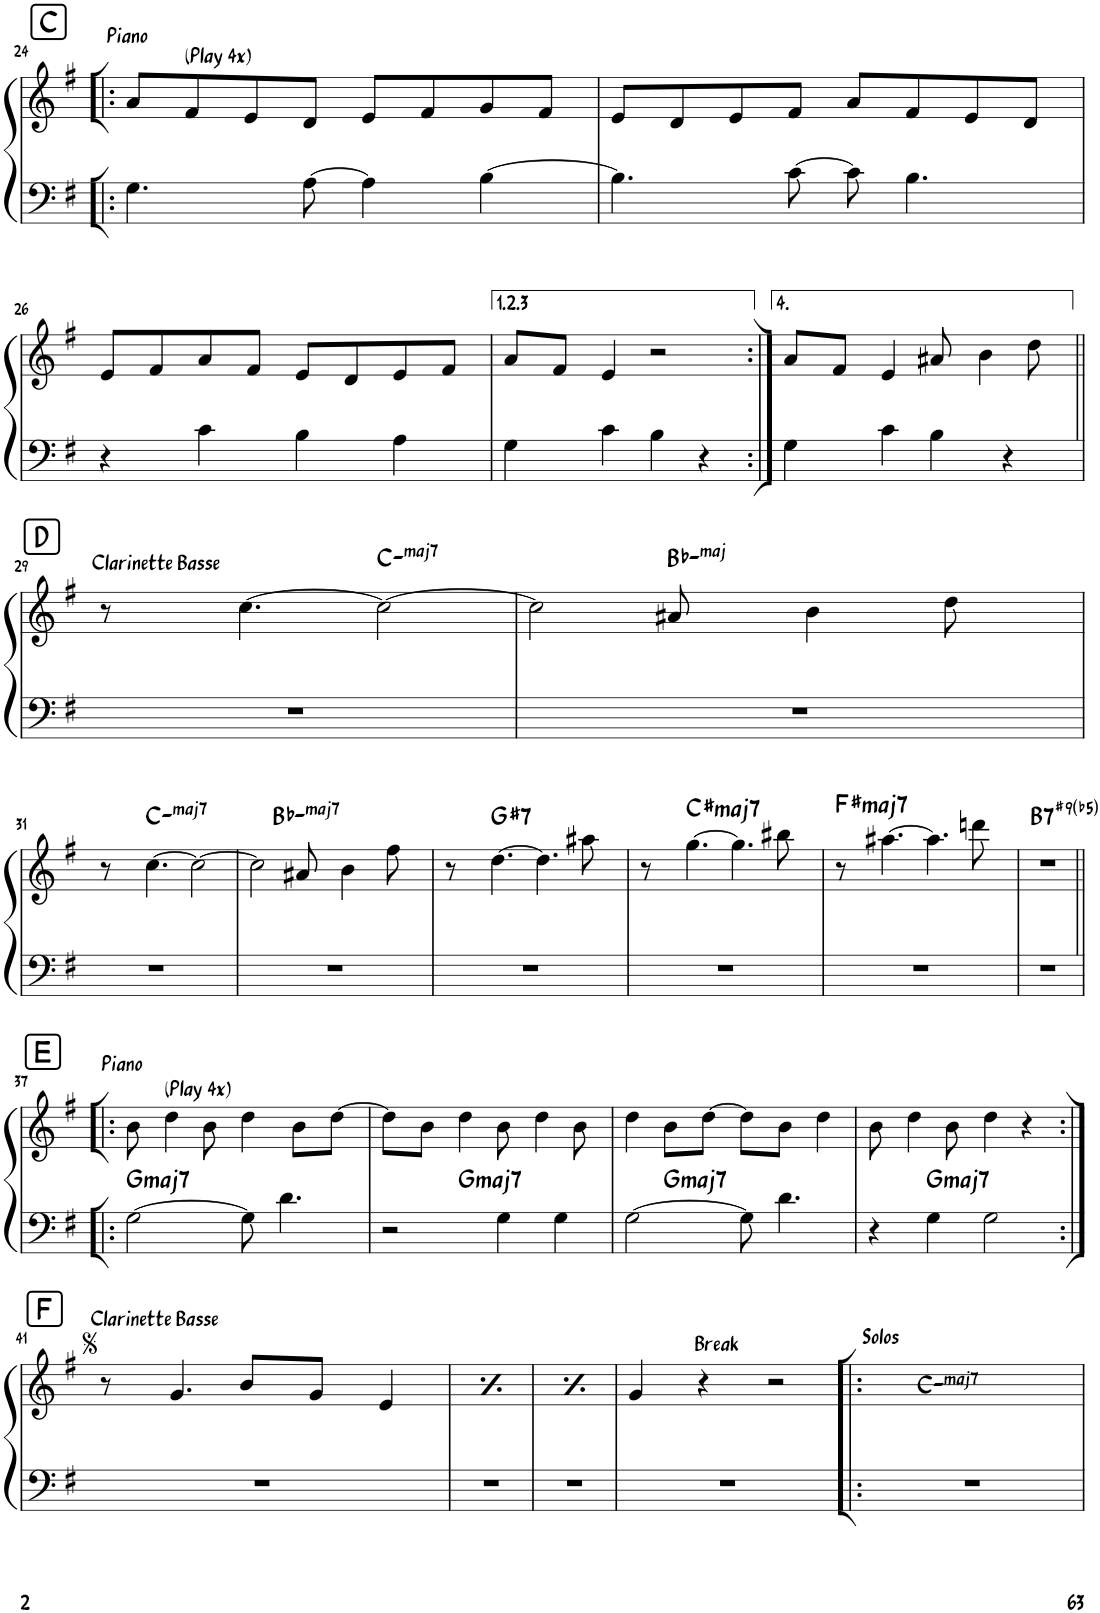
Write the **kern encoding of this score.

**kern	**kern	**harte
*part1	*part1	*part1
*staff2	*staff1	*
*I"Piano	*	*
*I'Pia.	*	*
!!LO:PB:g=z
*clefF4	*clefG2	*
*Trd8c14	*Trd8c14	*
*k[f#]	*k[f#]	*
*M4/4	*M4/4	*
!!LO:REH:place=s1:a:B:cj:fs=14:t=C
=24!|:	=24!|:	=24!|:
!	!LO:TX:a:B:t=Piano	!
4.G\	8a/L	.
!	!LO:TX:a:t=(Play 4x)	!
.	8f#/	.
.	8e/	.
[8A\	8d/J	.
4A\]	8e/L	.
.	8f#/	.
[4B\	8g/	.
.	8f#/J	.
=25	=25	=25
4.B\]	8e/L	.
.	8d/	.
.	8e/	.
[8c\	8f#/J	.
8c\]	8a/L	.
4.B\	8f#/	.
.	8e/	.
.	8d/J	.
!!LO:LB:g=z
=26	=26	=26
4r	8e/L	.
.	8f#/	.
4c\	8a/	.
.	8f#/J	.
4B\	8e/L	.
.	8d/	.
4A\	8e/	.
.	8f#/J	.
=27	=27	=27
4G\	8a/L	.
.	8f#/J	.
4c\	4e/	.
4B\	2r	.
4r	.	.
=28:|!	=28:|!	=28:|!
4G\	8a/L	.
.	8f#/J	.
4c\	4e/	.
4B\	8a#X/	.
.	4b\	.
4r	.	.
.	8dd\	.
!!LO:LB:g=z
!!LO:REH:place=s1:a:B:cj:fs=14:t=D
=29||	=29||	=29||
!	!LO:TX:a:B:t=Clarinette Basse	!
1r	8r	.
.	[4.cc\	.
!	!	!LO:H:kt=maj7
.	2cc\_	C:minmaj7
=30	=30	=30
1r	2cc\]	.
!	!	!LO:H:kt=maj7
.	8a#X/	Bb:minmaj7
.	4b\	.
.	8dd\	.
!!LO:LB:g=z
=31	=31	=31
1r	8r	.
!	!	!LO:H:kt=maj7
.	[4.cc\	C:minmaj7
.	2cc\_	.
=32	=32	=32
*	*^	*
1r	2cc\]	4ryy	.
!	!	!	!LO:H:kt=maj7
.	.	2.ryy	Bb:minmaj7
.	8a#X/	.	.
.	4b\	.	.
.	8ff#\	.	.
*	*v	*v	*
=33	=33	=33
1r	8r	.
!	!	!LO:H:kt=7
.	[4.dd\	G#:7
.	4.dd\]	.
.	8aa#X\	.
=34	=34	=34
1r	8r	.
!	!	!LO:H:kt=maj7
.	[4.gg\	C#:maj7
.	4.gg\]	.
.	8bb#X\	.
=35	=35	=35
!	!	!LO:H:kt=maj7
1r	8r	F#:maj7
.	[4.aa#X\	.
.	4.aa#\]	.
.	8dddn\	.
=36	=36	=36
!	!	!LO:H:kt=7
1r	1r	B:(3,b5,b7,#9)
!!LO:LB:g=z
!!LO:REH:place=s1:a:B:cj:fs=14:t=E
=37!|:	=37!|:	=37!|:
!	!LO:TX:a:B:t=Piano	!LO:H:kt=maj7
[2G\	8b\	G:maj7
!	!LO:TX:a:t=(Play 4x)	!
.	4dd\	.
.	8b\	.
8G\]	4dd\	.
4.d\	.	.
.	8b\L	.
.	[8dd\J	.
=38	=38	=38
2r	8dd\L]	.
.	8b\J	.
!	!	!LO:H:kt=maj7
.	4dd\	G:maj7
4G\	8b\	.
.	4dd\	.
4G\	.	.
.	8b\	.
=39	=39	=39
[2G\	4dd\	.
!	!	!LO:H:kt=maj7
.	8b\L	G:maj7
.	[8dd\J	.
8G\]	8dd\L]	.
4.d\	8b\J	.
.	4dd\	.
=40	=40	=40
*	*^	*
4r	8b\	4ryy	.
.	4dd\	.	.
!	!	!	!LO:H:kt=maj7
4G\	.	2.ryy	G:maj7
.	8b\	.	.
2G\	4dd\	.	.
.	4r	.	.
!!LO:LB:g=z
!!LO:REH:place=s1:a:B:cj:fs=14:t=F
=41:|!	=41:|!	=41:|!	=41:|!
!	!LO:TX:a:B:t=Clarinette Basse	!	!
*	*v	*v	*
1r	8r	.
.	4.g/	.
.	8b/L	.
.	8g/J	.
.	4e/	.
!!LO:REH:place=s1:a:B:cj:fs=14:t=F
=42	=42	=42
!	!LO:TX:a:B:t=Clarinette Basse	!
1r	8r	.
.	4.g/	.
.	8b/L	.
.	8g/J	.
.	4e/	.
!!LO:REH:place=s1:a:B:cj:fs=14:t=F
=43	=43	=43
!	!LO:TX:a:B:t=Clarinette Basse	!
1r	8r	.
.	4.g/	.
.	8b/L	.
.	8g/J	.
.	4e/	.
=44	=44	=44
!	!LO:TX:a:t=Break	!
1r	4g/	.
.	4r	.
!	!LO:TX:a:t=Solos	!
.	2r	.
=45!|:	=45!|:	=45!|:
!	!	!LO:H:kt=maj7
1r	4g	C:minmaj7
.	4ryy	.
.	2ryy	.
=	=	=
*-	*-	*-
